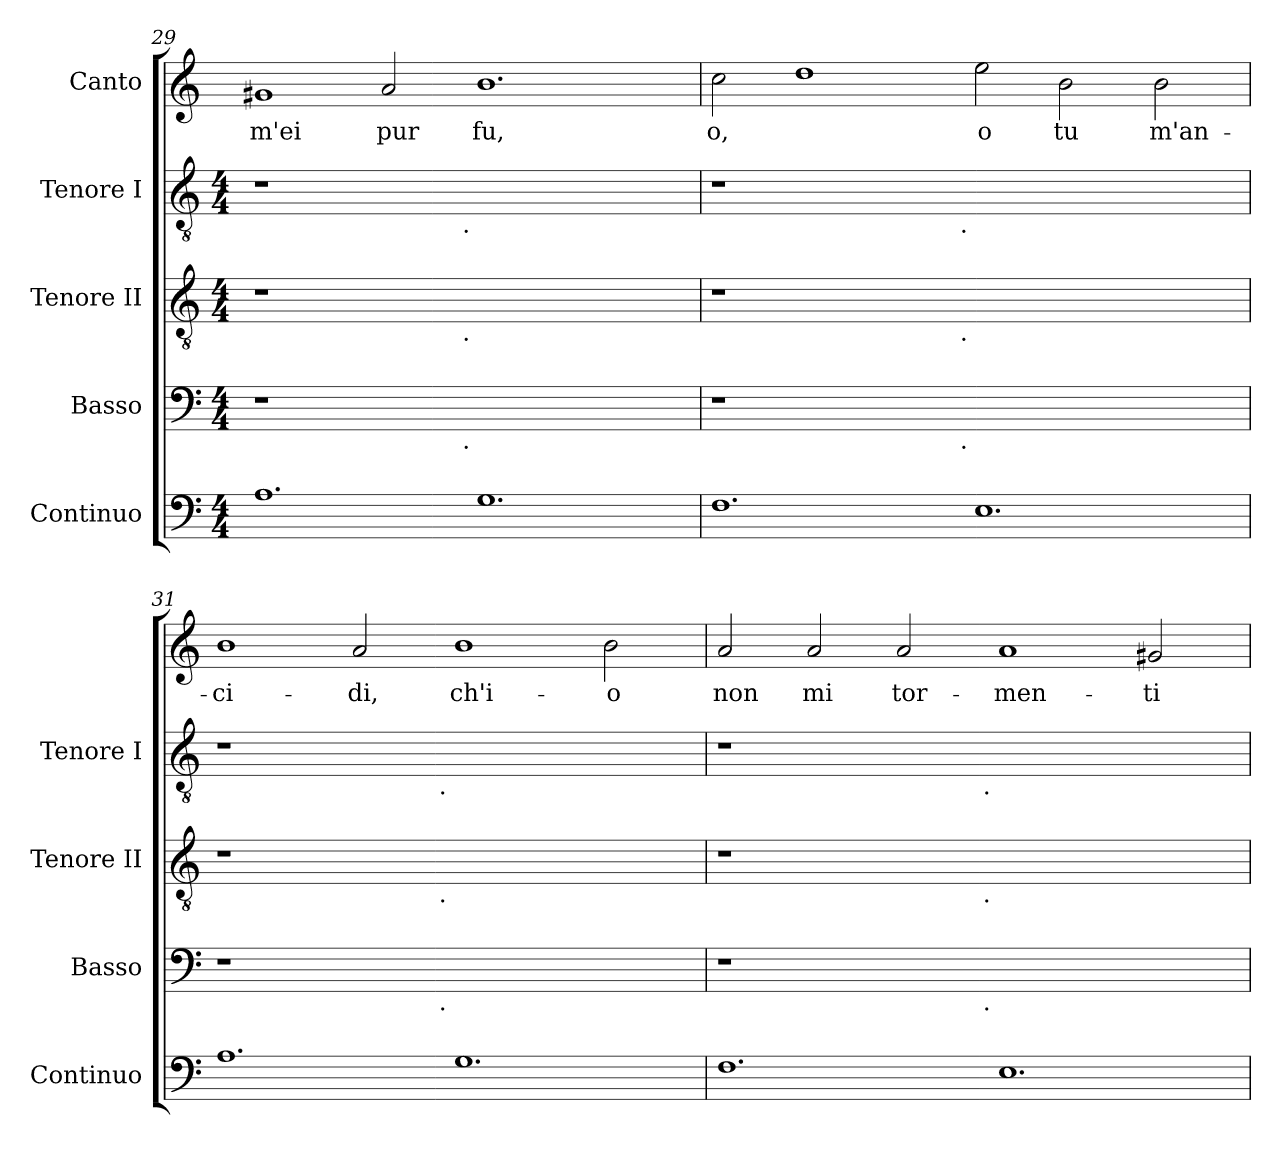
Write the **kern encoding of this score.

**kern	**kern	**kern	**kern	**kern	**text
*part5	*part4	*part3	*part2	*part1	*part1
*staff5	*staff4	*staff3	*staff2	*staff1	*staff1
*I"Continuo	*I"Basso	*I"Tenore II	*I"Tenore I	*I"Canto	*
*I'Continuo	*I'Basso	*I'Tenore II	*I'Tenore I	*	*
*clefF4	*clefF4	*clefGv2	*clefGv2	*clefG2	*
*k[]	*k[]	*k[]	*k[]	*k[]	*
*C:	*C:	*C:	*C:	*C:	*
*M4/4	*M4/4	*M4/4	*M4/4	*	*
=29	=29	=29	=29	=29	=29
!	!	!	!	!	!LO:LY:b
1.A	1r	1r	1r	1g#X	-m'ei
!	!	!	!	!	!LO:LY:b
.	4...ryy	4...ryy	4...ryy	2a/	pur
!	!	!	!LO:TX:b:t=.	!	!
!	!	!LO:TX:b:t=.	!	!	!
!	!LO:TX:b:t=.	!	!	!	!
.	1ryy	1ryy	1ryy	.	.
!	!	!	!	!	!LO:LY:b
1.G	.	.	.	1.b	fu,
.	2ryy	2ryy	2ryy	.	.
.	32ryy	32ryy	32ryy	.	.
=30	=30	=30	=30	=30	=30
!	!	!	!	!	!LO:LY:b
1.F	1r	1r	1r	2cc\	o,
.	.	.	.	1dd	.
.	4...ryy	4...ryy	4...ryy	.	.
!	!	!	!LO:TX:b:t=.	!	!
!	!	!LO:TX:b:t=.	!	!	!
!	!LO:TX:b:t=.	!	!	!	!
.	1ryy	1ryy	1ryy	.	.
!	!	!	!	!	!LO:LY:b
1.E	.	.	.	2ee\	o
!	!	!	!	!	!LO:LY:b
.	.	.	.	2b\	tu
.	2ryy	2ryy	2ryy	.	.
!	!	!	!	!	!LO:LY:b
.	.	.	.	2b\	m'an-
.	32ryy	32ryy	32ryy	.	.
=31	=31	=31	=31	=31	=31
!	!	!	!	!	!LO:LY:b
1.A	1r	1r	1r	1b	-ci-
!	!	!	!	!	!LO:LY:b
.	4...ryy	4...ryy	4...ryy	2a/	-di,
!	!	!	!LO:TX:b:t=.	!	!
!	!	!LO:TX:b:t=.	!	!	!
!	!LO:TX:b:t=.	!	!	!	!
.	1ryy	1ryy	1ryy	.	.
!	!	!	!	!	!LO:LY:b
1.G	.	.	.	1b	ch'i-
.	2ryy	2ryy	2ryy	.	.
!	!	!	!	!	!LO:LY:b
.	.	.	.	2b\	-o
.	32ryy	32ryy	32ryy	.	.
=32	=32	=32	=32	=32	=32
!	!	!	!	!	!LO:LY:b
1.F	1r	1r	1r	2a/	non
!	!	!	!	!	!LO:LY:b
.	.	.	.	2a/	mi
!	!	!	!	!	!LO:LY:b
.	4...ryy	4...ryy	4...ryy	2a/	tor-
!	!	!	!LO:TX:b:t=.	!	!
!	!	!LO:TX:b:t=.	!	!	!
!	!LO:TX:b:t=.	!	!	!	!
.	1ryy	1ryy	1ryy	.	.
!	!	!	!	!	!LO:LY:b
1.E	.	.	.	1a	-men-
.	2ryy	2ryy	2ryy	.	.
!	!	!	!	!	!LO:LY:b
.	.	.	.	2g#X/	-ti
.	32ryy	32ryy	32ryy	.	.
=	=	=	=	=	=
*-	*-	*-	*-	*-	*-
